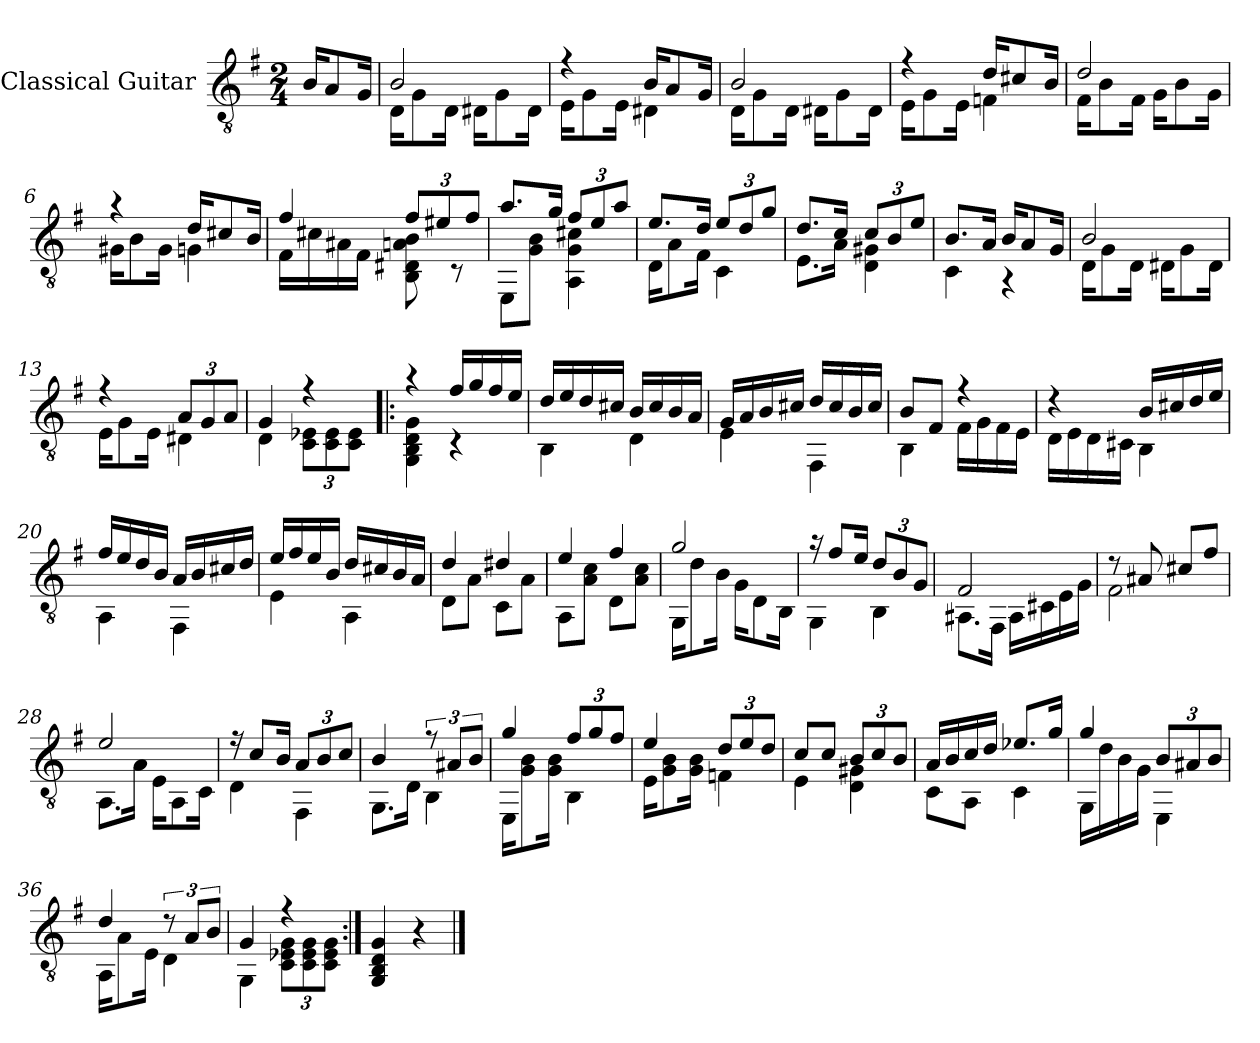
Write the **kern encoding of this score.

**kern
*part1
*staff1
*I"Classical Guitar
*I'Guit.
*clefGv2
*k[f#]
*M2/4
*MM72
=
16B/KL
8A/
16G/Jk
=1
*^
2B/	16D\KL
.	8G\
.	16D\Jk
.	16D#X\KL
.	8G\
.	16D#\Jk
=2	=2
4r	16E\KL
.	8G\
.	16E\Jk
16B/KL	4D#X\
8A/	.
16G/Jk	.
=3	=3
2B/	16D\KL
.	8G\
.	16D\Jk
.	16D#X\KL
.	8G\
.	16D#\Jk
=4	=4
4r	16E\KL
.	8G\
.	16E\Jk
16d/KL	4Fn\
8c#X/	.
16B/Jk	.
!!LO:LB:g=z	!!
=5	=5
2d/	16F#\KL
.	8B\
.	16F#\Jk
.	16G\KL
.	8B\
.	16G\Jk
=6	=6
4r	16G#X\KL
.	8B\
.	16G#\Jk
16d/KL	4Gn\
8c#X/	.
16B/Jk	.
=7	=7
4f#/	16F#\LL
.	16c#X\
.	16A#X\
.	16F#\JJ
*Xbrackettup	*
12f#/L	8BB\ 8D#X\ 8An\ 8B\
12e#X/	.
.	8r
12f#/J	.
=8	=8
8.a/L	8EE\L
.	8G\ 8B\J
16g/Jk	.
12f#/L	4AA\ 4G\ 4c#X\
12e/	.
12a/J	.
=9	=9
8.e/L	16D\KL
.	8A\
16d/Jk	16F#\Jk
12e/L	4C\
12d/	.
12g/J	.
!!LO:LB:g=z	!!
=10	=10
8.d/L	8.E\L
16c/Jk	16A\Jk
12c/L	4D\ 4G#X\
12B/	.
12e/J	.
=11	=11
8.B/L	4C\
16A/Jk	.
16B/KL	4r
8A/	.
16G/Jk	.
=12	=12
2B/	16D\KL
.	8G\
.	16D\Jk
.	16D#X\KL
.	8G\
.	16D#\Jk
=13	=13
4r	16E\KL
.	8G\
.	16E\Jk
12A/L	4D#X\
12G/	.
12A/J	.
=14	=14
4G/	4D\
4r	12C\ 12E-X\L
.	12C\ 12E-\
.	12C\ 12E-\J
!!LO:LB:g=z	!!
=15!|:	=15!|:
4r	4GG\ 4BB\ 4D\ 4G\
16f#/LL	4r
16g/	.
16f#/	.
16e/JJ	.
=16	=16
16d/LL	4BB\
16e/	.
16d/	.
16c#X/JJ	.
16B/LL	4D\
16c#/	.
16B/	.
16A/JJ	.
=17	=17
16G/LL	4E\
16A/	.
16B/	.
16c#X/JJ	.
16d/LL	4FF#\
16c#/	.
16B/	.
16c#/JJ	.
=18	=18
8B/L	4BB\
8F#/J	.
4r	16F#\LL
.	16G\
.	16F#\
.	16E\JJ
=19	=19
4r	16D\LL
.	16E\
.	16D\
.	16C#X\JJ
16B/LL	4BB\
16c#X/	.
16d/	.
16e/JJ	.
!!LO:LB:g=z	!!
=20	=20
16f#/LL	4AA\
16e/	.
16d/	.
16B/JJ	.
16A/LL	4FF#\
16B/	.
16c#X/	.
16d/JJ	.
=21	=21
16e/LL	4E\
16f#/	.
16e/	.
16B/JJ	.
16d/LL	4AA\
16c#X/	.
16B/	.
16A/JJ	.
=22	=22
4d/	8D\L
.	8A\J
4d#X/	8C\L
.	8A\J
=23	=23
4e/	8AA\L
.	8A\ 8c\J
4f#/	8D\L
.	8A\ 8c\J
=24	=24
2g/	16GG\KL
.	8d\
.	16B\Jk
.	16G\KL
.	8D\
.	16BB\Jk
!!LO:LB:g=z	!!
=25	=25
16r	4GG\
8f#/L	.
16e/Jk	.
12d/L	4BB\
12B/	.
12G/J	.
=26	=26
2F#/	8.AA#X\L
.	16FF#\Jk
.	16AA#\LL
.	16C#X\
.	16E\
.	16G\JJ
=27	=27
8r	2F#\
8A#X/	.
8c#X/L	.
8f#/J	.
=28	=28
2e/	8.AA\L
.	16A\Jk
.	16E\KL
.	8AA\
.	16C\Jk
=29	=29
16r	4D\
8c/L	.
16B/Jk	.
12A/L	4FF#\
12B/	.
12c/J	.
!!LO:LB:g=z	!!
=30	=30
4B/	8.GG\L
.	16D\Jk
*brackettup	*
12r	4BB\
12A#X/L	.
12B/J	.
=31	=31
4g/	16EE\KL
.	8G\ 8B\
.	16G\ 16B\Jk
*Xbrackettup	*
12f#/L	4BB\
12g/	.
12f#/J	.
=32	=32
4e/	16E\KL
.	8G\ 8B\
.	16G\ 16B\Jk
12d/L	4Fn\
12e/	.
12d/J	.
=33	=33
8c/L	4E\
8c/J	.
12B/L	4D\ 4G#X\
12c/	.
12B/J	.
=34	=34
16A/LL	8C\L
16B/	.
16c/	8AA\J
16d/JJ	.
8.e-X/L	4C\
16g/Jk	.
!!LO:LB:g=z	!!
=35	=35
4g/	16GG\LL
.	16d\
.	16B\
.	16G\JJ
12B/L	4EE\
12A#X/	.
12B/J	.
=36	=36
4d/	16AA\KL
.	8A\
.	16E\Jk
*brackettup	*
12r	4D\
12A/L	.
12B/J	.
=37	=37
4G/	4GG\
*	*Xbrackettup
4r	12C\ 12E-X\ 12G\L
.	12C\ 12E-\ 12G\
.	12C\ 12E-\ 12G\J
*v	*v
=38:|!
4GG/ 4BB/ 4D/ 4G/
4r
==
*-
